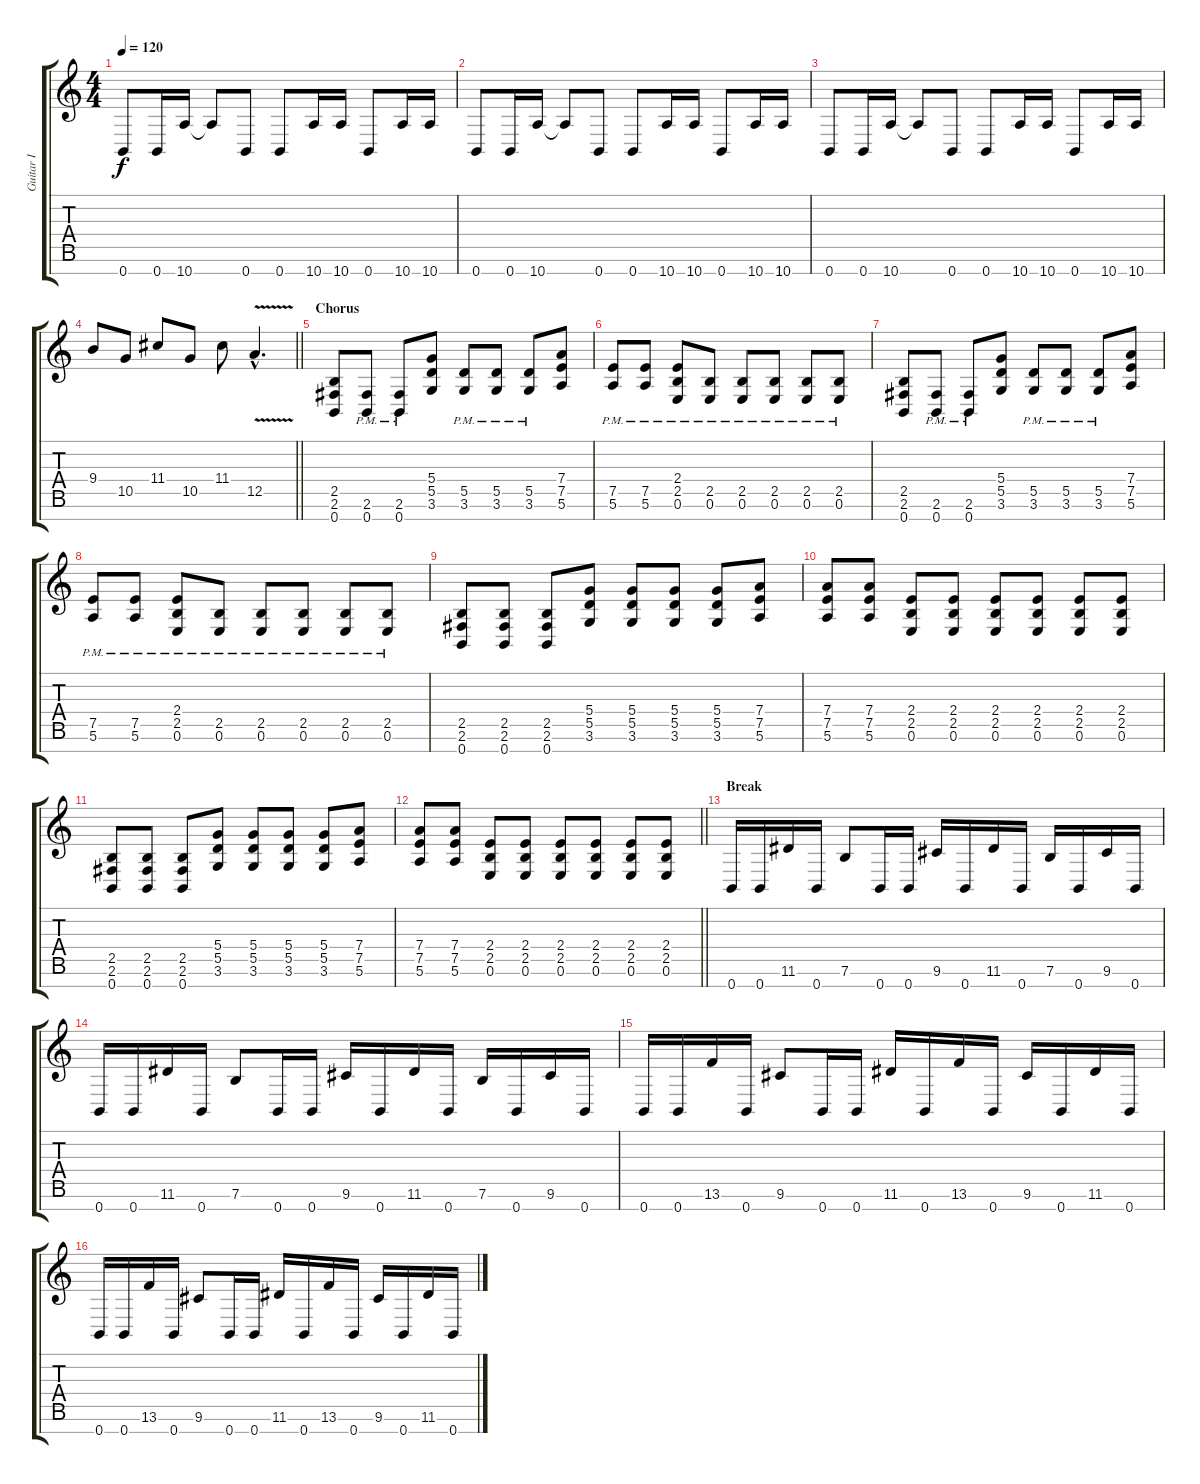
\track ("Guitar I" "Guitar I") {instrument distortionguitar}
\staff {score tabs}
\tuning (E4 B3 G3 D3 A2 E2 B1) {hide}
\ts (4 4)
\tempo 120
\clef g2
\ks c
0.7.8{dy f} 0.7.16 10.7.16 10.7{t}.8 0.7.8 0.7.8 10.7.16 10.7.16 0.7.8 10.7.16 10.7.16 |
0.7.8 0.7.16 10.7.16 10.7{t}.8 0.7.8 0.7.8 10.7.16 10.7.16 0.7.8 10.7.16 10.7.16 |
0.7.8 0.7.16 10.7.16 10.7{t}.8 0.7.8 0.7.8 10.7.16 10.7.16 0.7.8 10.7.16 10.7.16 |
\barLineRight lightlight
9.4.8 10.5.8 11.4.8 10.5.8 11.4.8 12.5{v hac}.4{d} |
\section ("" "Chorus")
(2.5 2.6 0.7).8 (2.6{pm} 0.7{pm}).8 (2.6{pm} 0.7{pm}).8 (5.4 5.5 3.6).8 (5.5{pm} 3.6{pm}).8 (5.5{pm} 3.6{pm}).8 (5.5{pm} 3.6{pm}).8 (7.4 7.5 5.6).8 |
(7.5{pm} 5.6{pm}).8 (7.5{pm} 5.6{pm}).8 (2.4 2.5 0.6{pm}).8 (2.5{pm} 0.6{pm}).8 (2.5{pm} 0.6{pm}).8 (2.5{pm} 0.6{pm}).8 (2.5{pm} 0.6{pm}).8 (2.5{pm} 0.6{pm}).8 |
(2.5 2.6 0.7).8 (2.6{pm} 0.7{pm}).8 (2.6{pm} 0.7{pm}).8 (5.4 5.5 3.6).8 (5.5{pm} 3.6{pm}).8 (5.5{pm} 3.6{pm}).8 (5.5{pm} 3.6{pm}).8 (7.4 7.5 5.6).8 |
(7.5{pm} 5.6{pm}).8 (7.5{pm} 5.6{pm}).8 (2.4 2.5 0.6{pm}).8 (2.5{pm} 0.6{pm}).8 (2.5{pm} 0.6{pm}).8 (2.5{pm} 0.6{pm}).8 (2.5{pm} 0.6{pm}).8 (2.5{pm} 0.6{pm}).8 |
(2.5 2.6 0.7).8 (2.5 2.6 0.7).8 (2.5 2.6 0.7).8 (5.4 5.5 3.6).8 (5.4 5.5 3.6).8 (5.4 5.5 3.6).8 (5.4 5.5 3.6).8 (7.4 7.5 5.6).8 |
(7.4 7.5 5.6).8 (7.4 7.5 5.6).8 (2.4 2.5 0.6).8 (2.4 2.5 0.6).8 (2.4 2.5 0.6).8 (2.4 2.5 0.6).8 (2.4 2.5 0.6).8 (2.4 2.5 0.6).8 |
(2.5 2.6 0.7).8 (2.5 2.6 0.7).8 (2.5 2.6 0.7).8 (5.4 5.5 3.6).8 (5.4 5.5 3.6).8 (5.4 5.5 3.6).8 (5.4 5.5 3.6).8 (7.4 7.5 5.6).8 |
\barLineRight lightlight
(7.4 7.5 5.6).8 (7.4 7.5 5.6).8 (2.4 2.5 0.6).8 (2.4 2.5 0.6).8 (2.4 2.5 0.6).8 (2.4 2.5 0.6).8 (2.4 2.5 0.6).8 (2.4 2.5 0.6).8 |
\section ("" "Break")
0.7.16 0.7.16 11.6.16 0.7.16 7.6.8 0.7.16 0.7.16 9.6.16 0.7.16 11.6.16 0.7.16 7.6.16 0.7.16 9.6.16 0.7.16 |
0.7.16 0.7.16 11.6.16 0.7.16 7.6.8 0.7.16 0.7.16 9.6.16 0.7.16 11.6.16 0.7.16 7.6.16 0.7.16 9.6.16 0.7.16 |
0.7.16 0.7.16 13.6.16 0.7.16 9.6.8 0.7.16 0.7.16 11.6.16 0.7.16 13.6.16 0.7.16 9.6.16 0.7.16 11.6.16 0.7.16 |
0.7.16 0.7.16 13.6.16 0.7.16 9.6.8 0.7.16 0.7.16 11.6.16 0.7.16 13.6.16 0.7.16 9.6.16 0.7.16 11.6.16 0.7.16
